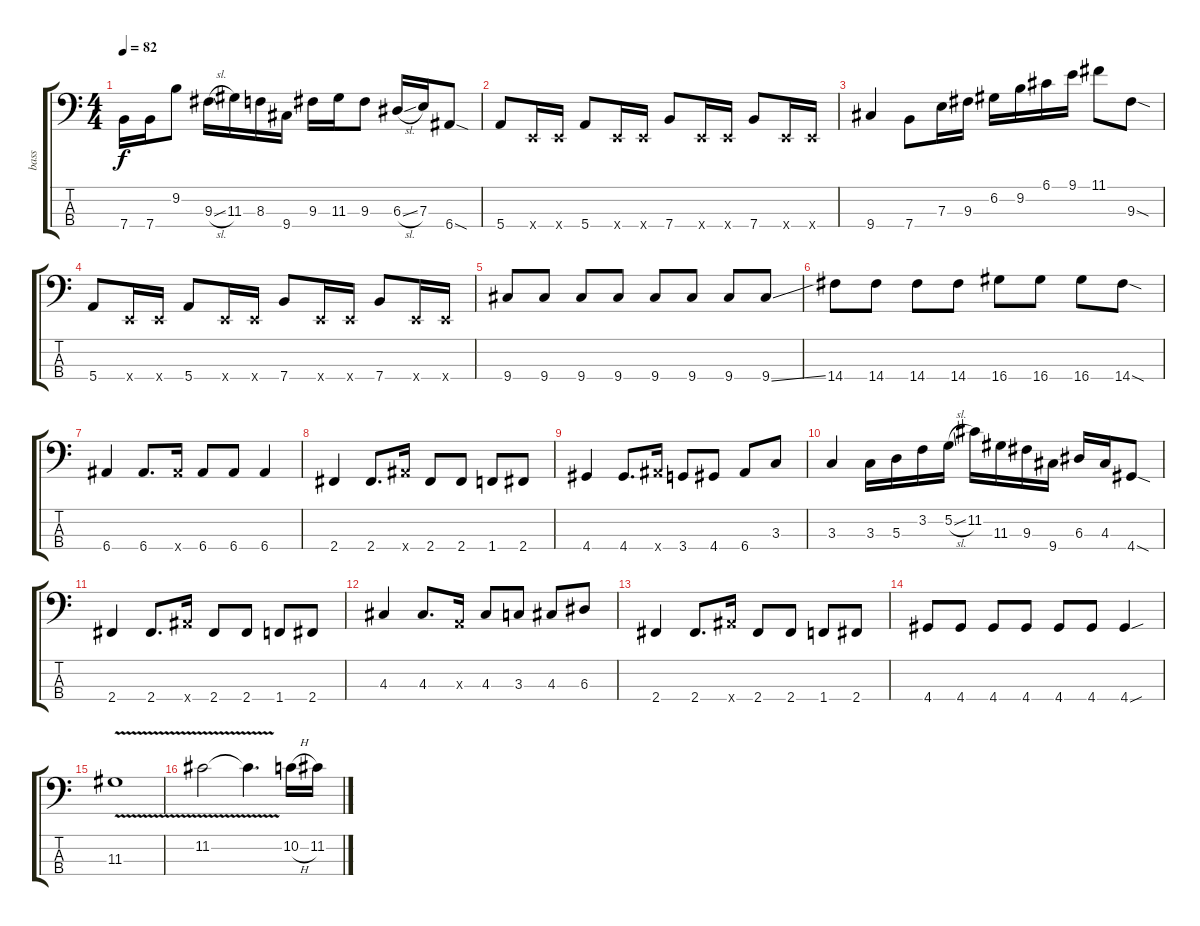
\track ("bass" "bass") {instrument electricbasspick}
\staff {score tabs}
\tuning (G2 D2 A1 E1) {hide}
\ts (4 4)
\tempo 82
\clef f4
\ks c
7.4.16{dy f} 7.4.16 9.2.8 9.3{sl}.16 11.3.16 8.3.16 9.4.16 9.3.16 11.3.16 9.3.8 6.3{sl}.16 7.3.16 6.4{sod}.8 |
5.4.8 0.4{x}.16 0.4{x}.16 5.4.8 0.4{x}.16 0.4{x}.16 7.4.8 0.4{x}.16 0.4{x}.16 7.4.8 0.4{x}.16 0.4{x}.16 |
9.4.4 7.4.8 7.3.16 9.3.16 6.2.16 9.2.16 6.1.16 9.1.16 11.1.8 9.3{sod}.8 |
5.4.8 0.4{x}.16 0.4{x}.16 5.4.8 0.4{x}.16 0.4{x}.16 7.4.8 0.4{x}.16 0.4{x}.16 7.4.8 0.4{x}.16 0.4{x}.16 |
9.4.8 9.4.8 9.4.8 9.4.8 9.4.8 9.4.8 9.4.8 9.4{ss}.8 |
14.4.8 14.4.8 14.4.8 14.4.8 16.4.8 16.4.8 16.4.8 14.4{sod}.8 |
6.4.4 6.4.8{d} 6.4{x}.16 6.4.8 6.4.8 6.4.4 |
2.4.4 2.4.8{d} 6.4{x}.16 2.4.8 2.4.8 1.4.8 2.4.8 |
4.4.4 4.4.8{d} 6.4{x}.16 3.4.8 4.4.8 6.4.8 3.3.8 |
3.3.4 3.3.16 5.3.16 3.2.16 5.2{sl}.16 11.2.16 11.3.16 9.3.16 9.4.16 6.3.16 4.3.16 4.4{sod}.8 |
2.4.4 2.4.8{d} 6.4{x}.16 2.4.8 2.4.8 1.4.8 2.4.8 |
4.3.4 4.3.8{d} 0.3{x}.16 4.3.8 3.3.8 4.3.8 6.3.8 |
2.4.4 2.4.8{d} 6.4{x}.16 2.4.8 2.4.8 1.4.8 2.4.8 |
4.4.8 4.4.8 4.4.8 4.4.8 4.4.8 4.4.8 4.4{sou}.4 |
11.3{v}.1 |
11.2{v}.2 11.2{t}.4{d} 10.2{h}.16 11.2.16
